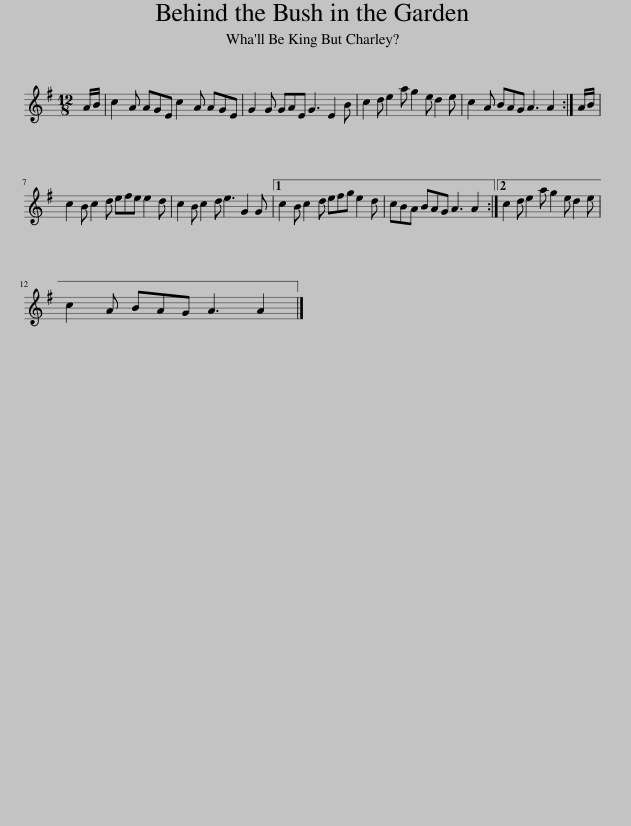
X:1
L:1/8
M:12/8
I:linebreak $
K:G
V:1 treble
V:1
 A/B/ | c2 A AGE c2 A AGE | G2 G GAE G3 E2 B | c2 d e2 a g2 e d2 e | c2 A BAG A3 A2 :| %5
 A/B/ |$ c2 B c2 d efe e2 d | c2 B c2 d e3 G2 G |1 c2 B c2 d efg e2 d | cBA BAG A3 A2 :|2 %10
 c2 d e2 a g2 e d2 e |$ c2 A BAG A3 A2 |] %12
